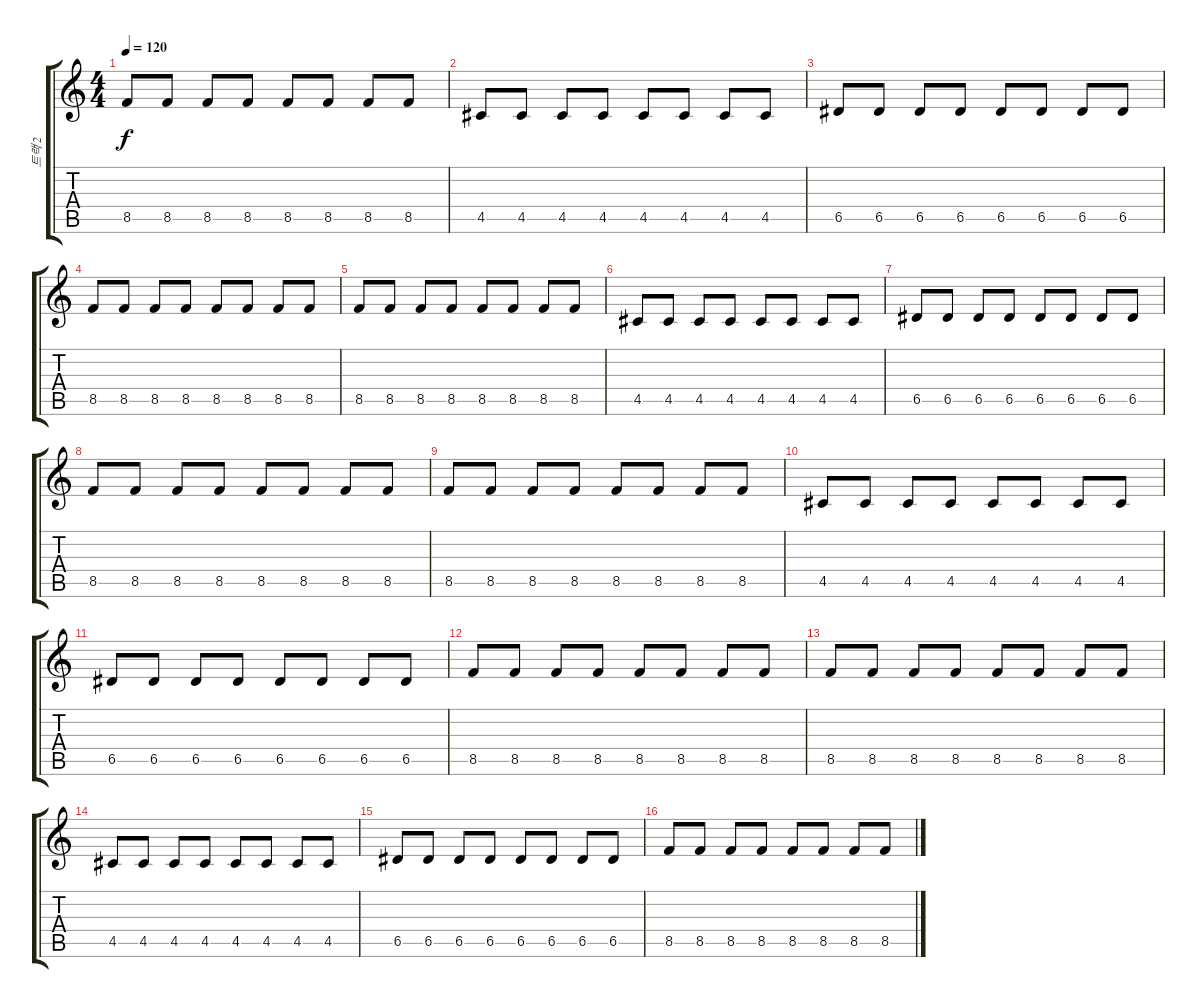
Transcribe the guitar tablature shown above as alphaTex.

\track ("트랙 2" "트랙 2") {instrument electricbassfinger}
\staff {score tabs}
\tuning (E4 B3 G3 D3 A2 E2) {hide}
\ts (4 4)
\tempo 120
\clef g2
\ks c
8.5.8{dy f} 8.5.8 8.5.8 8.5.8 8.5.8 8.5.8 8.5.8 8.5.8 |
4.5.8 4.5.8 4.5.8 4.5.8 4.5.8 4.5.8 4.5.8 4.5.8 |
6.5.8 6.5.8 6.5.8 6.5.8 6.5.8 6.5.8 6.5.8 6.5.8 |
8.5.8 8.5.8 8.5.8 8.5.8 8.5.8 8.5.8 8.5.8 8.5.8 |
8.5.8 8.5.8 8.5.8 8.5.8 8.5.8 8.5.8 8.5.8 8.5.8 |
4.5.8 4.5.8 4.5.8 4.5.8 4.5.8 4.5.8 4.5.8 4.5.8 |
6.5.8 6.5.8 6.5.8 6.5.8 6.5.8 6.5.8 6.5.8 6.5.8 |
8.5.8 8.5.8 8.5.8 8.5.8 8.5.8 8.5.8 8.5.8 8.5.8 |
8.5.8 8.5.8 8.5.8 8.5.8 8.5.8 8.5.8 8.5.8 8.5.8 |
4.5.8 4.5.8 4.5.8 4.5.8 4.5.8 4.5.8 4.5.8 4.5.8 |
6.5.8 6.5.8 6.5.8 6.5.8 6.5.8 6.5.8 6.5.8 6.5.8 |
8.5.8 8.5.8 8.5.8 8.5.8 8.5.8 8.5.8 8.5.8 8.5.8 |
8.5.8 8.5.8 8.5.8 8.5.8 8.5.8 8.5.8 8.5.8 8.5.8 |
4.5.8 4.5.8 4.5.8 4.5.8 4.5.8 4.5.8 4.5.8 4.5.8 |
6.5.8 6.5.8 6.5.8 6.5.8 6.5.8 6.5.8 6.5.8 6.5.8 |
8.5.8 8.5.8 8.5.8 8.5.8 8.5.8 8.5.8 8.5.8 8.5.8
